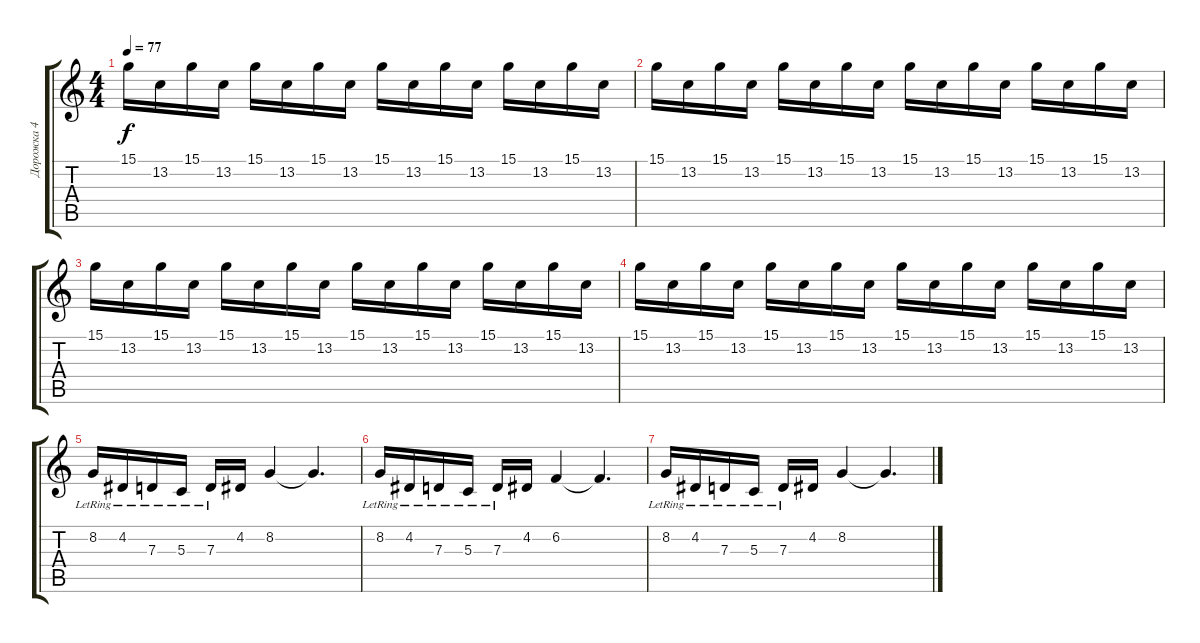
\track ("Дорожка 4" "Дорожка 4") {instrument acousticgrandpiano}
\staff {score tabs}
\tuning (E4 B3 G3 D3 A2 E2) {hide}
\ts (4 4)
\tempo 77
\clef g2
\ks c
15.1.16{dy f} 13.2.16 15.1.16 13.2.16 15.1.16 13.2.16 15.1.16 13.2.16 15.1.16 13.2.16 15.1.16 13.2.16 15.1.16 13.2.16 15.1.16 13.2.16 |
15.1.16 13.2.16 15.1.16 13.2.16 15.1.16 13.2.16 15.1.16 13.2.16 15.1.16 13.2.16 15.1.16 13.2.16 15.1.16 13.2.16 15.1.16 13.2.16 |
15.1.16 13.2.16 15.1.16 13.2.16 15.1.16 13.2.16 15.1.16 13.2.16 15.1.16 13.2.16 15.1.16 13.2.16 15.1.16 13.2.16 15.1.16 13.2.16 |
15.1.16 13.2.16 15.1.16 13.2.16 15.1.16 13.2.16 15.1.16 13.2.16 15.1.16 13.2.16 15.1.16 13.2.16 15.1.16 13.2.16 15.1.16 13.2.16 |
8.2{lr}.16 4.2{lr}.16 7.3{lr}.16 5.3{lr}.16 7.3{lr}.16 4.2.16 8.2.4 8.2{t}.4{d} |
8.2{lr}.16 4.2{lr}.16 7.3{lr}.16 5.3{lr}.16 7.3{lr}.16 4.2.16 6.2.4 6.2{t}.4{d} |
8.2{lr}.16 4.2{lr}.16 7.3{lr}.16 5.3{lr}.16 7.3{lr}.16 4.2.16 8.2.4 8.2{t}.4{d}
